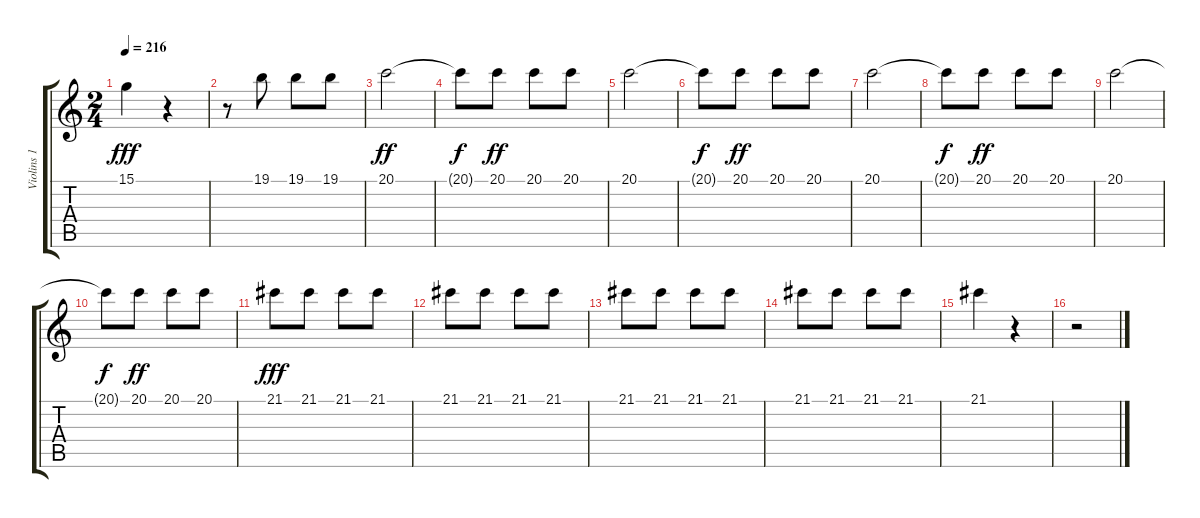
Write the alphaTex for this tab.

\track ("Violins 1" "Violins 1") {instrument stringensemble1}
\staff {score tabs}
\tuning (E4 B3 G3 D3 A2 E2) {hide}
\ts (2 4)
\tempo 216
\clef g2
\ks c
15.1.4{dy fff} r.4 |
r.8 19.1.8 19.1.8 19.1.8 |
20.1.2{dy ff} |
20.1{t}.8{dy f} 20.1.8{dy ff} 20.1.8 20.1.8 |
20.1.2 |
20.1{t}.8{dy f} 20.1.8{dy ff} 20.1.8 20.1.8 |
20.1.2 |
20.1{t}.8{dy f} 20.1.8{dy ff} 20.1.8 20.1.8 |
20.1.2 |
20.1{t}.8{dy f} 20.1.8{dy ff} 20.1.8 20.1.8 |
21.1.8{dy fff} 21.1.8 21.1.8 21.1.8 |
21.1.8 21.1.8 21.1.8 21.1.8 |
21.1.8 21.1.8 21.1.8 21.1.8 |
21.1.8 21.1.8 21.1.8 21.1.8 |
21.1.4 r.4 |
r.2
